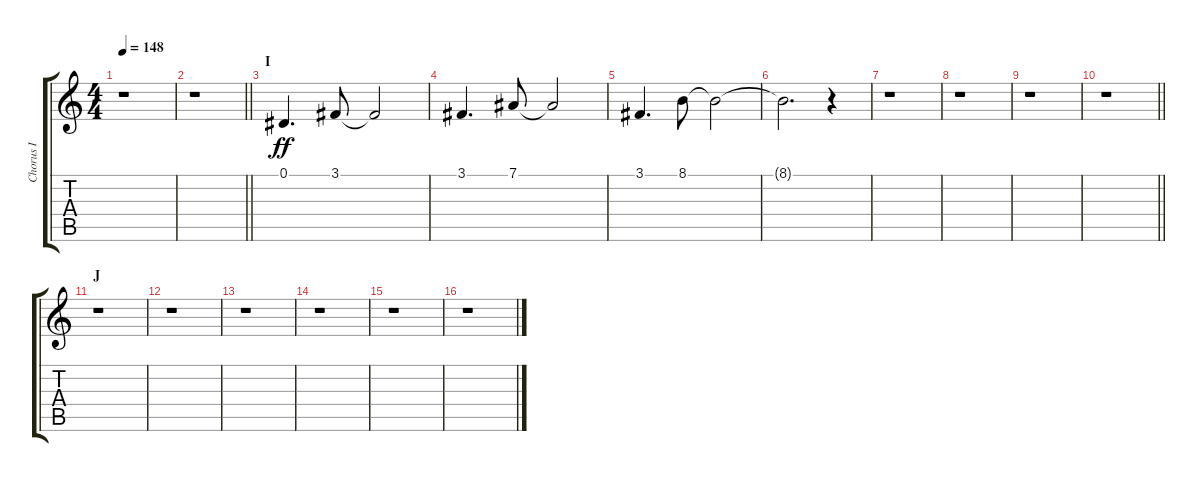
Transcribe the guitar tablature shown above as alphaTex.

\track ("Chorus I" "Chorus I") {instrument voiceoohs}
\staff {score tabs}
\tuning (Eb4 Bb3 Gb3 Db3 Ab2 Eb2) {hide}
\ts (4 4)
\tempo 148
\clef g2
\ks c
r.1{dy ff} |
\barLineRight lightlight
r.1 |
\section ("" "I")
0.1.4{d} 3.1.8 3.1{t}.2 |
3.1.4{d} 7.1.8 7.1{t}.2 |
3.1.4{d} 8.1.8 8.1{t}.2 |
8.1{t}.2{d} r.4 |
r.1 |
r.1 |
r.1 |
\barLineRight lightlight
r.1 |
\section ("" "J")
r.1 |
r.1 |
r.1 |
r.1 |
r.1 |
r.1
